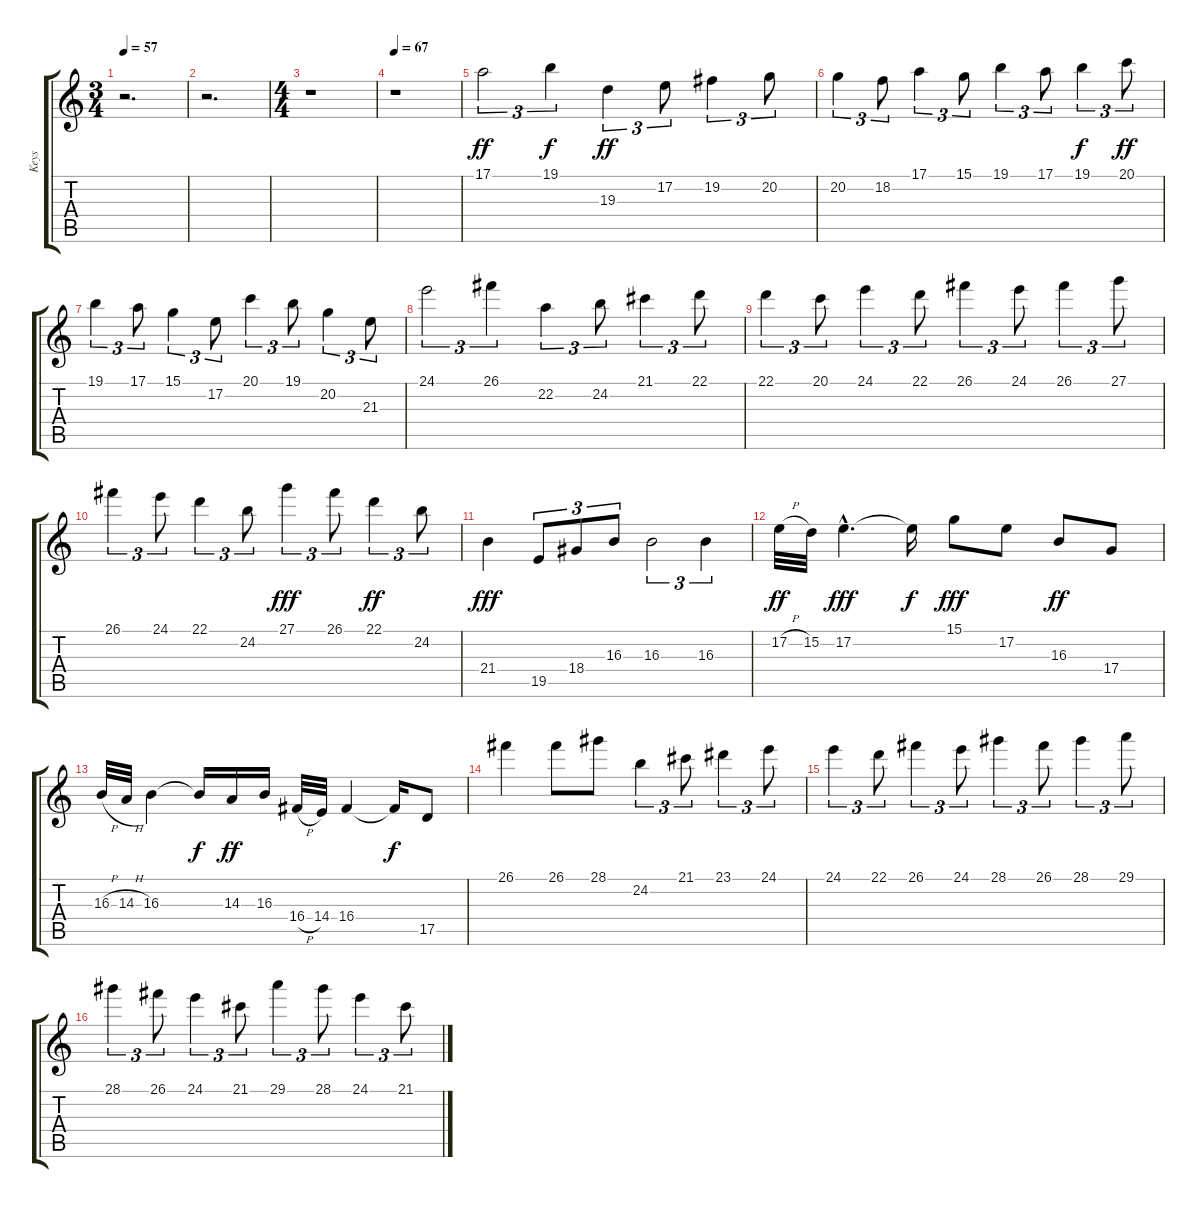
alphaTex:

\track ("Keys" "Keys") {instrument lead1square}
\staff {score tabs}
\tuning (E4 B3 G3 D3 A2 E2) {hide}
\ts (3 4)
\tempo 57
\clef g2
\ks c
r.2{d dy fff} |
r.2{d} |
\ts (4 4)
r.1 |
\tempo 67
r.1 |
17.1.2{tu (3 2) dy ff balance 11} 19.1.4{tu (3 2) dy f} 19.3.4{tu (3 2) dy ff} 17.2.8{tu (3 2)} 19.2.4{tu (3 2)} 20.2.8{tu (3 2)} |
20.2.4{tu (3 2)} 18.2.8{tu (3 2)} 17.1.4{tu (3 2)} 15.1.8{tu (3 2)} 19.1.4{tu (3 2)} 17.1.8{tu (3 2)} 19.1.4{tu (3 2) dy f} 20.1.8{tu (3 2) dy ff} |
19.1.4{tu (3 2)} 17.1.8{tu (3 2)} 15.1.4{tu (3 2)} 17.2.8{tu (3 2)} 20.1.4{tu (3 2)} 19.1.8{tu (3 2)} 20.2.4{tu (3 2)} 21.3.8{tu (3 2)} |
24.1.2{tu (3 2)} 26.1.4{tu (3 2)} 22.2.4{tu (3 2)} 24.2.8{tu (3 2)} 21.1.4{tu (3 2)} 22.1.8{tu (3 2)} |
22.1.4{tu (3 2)} 20.1.8{tu (3 2)} 24.1.4{tu (3 2)} 22.1.8{tu (3 2)} 26.1.4{tu (3 2)} 24.1.8{tu (3 2)} 26.1.4{tu (3 2)} 27.1.8{tu (3 2)} |
26.1.4{tu (3 2)} 24.1.8{tu (3 2)} 22.1.4{tu (3 2)} 24.2.8{tu (3 2)} 27.1.4{tu (3 2) dy fff} 26.1.8{tu (3 2)} 22.1.4{tu (3 2) dy ff} 24.2.8{tu (3 2)} |
21.4.4{dy fff balance 8} 19.5.8{tu (3 2)} 18.4.8{tu (3 2)} 16.3.8{tu (3 2)} 16.3.2{tu (3 2)} 16.3.4{tu (3 2)} |
17.2{h}.32{dy ff} 15.2.32 17.2{hac}.4{d dy fff} 17.2{t}.16{dy f} 15.1.8{dy fff} 17.2.8 16.3.8{dy ff} 17.4.8 |
16.3{h}.32 14.3{h}.32 16.3.4 16.3{t}.16{dy f} 14.3.16{dy ff} 16.3.16 16.4{h}.32 14.4.32 16.4.4 16.4{t}.16{dy f} 17.5.8 |
26.1.4{balance 11} 26.1.8 28.1.8 24.2.4{tu (3 2)} 21.1.8{tu (3 2)} 23.1.4{tu (3 2)} 24.1.8{tu (3 2)} |
24.1.4{tu (3 2)} 22.1.8{tu (3 2)} 26.1.4{tu (3 2)} 24.1.8{tu (3 2)} 28.1.4{tu (3 2)} 26.1.8{tu (3 2)} 28.1.4{tu (3 2)} 29.1.8{tu (3 2)} |
28.1.4{tu (3 2)} 26.1.8{tu (3 2)} 24.1.4{tu (3 2)} 21.1.8{tu (3 2)} 29.1.4{tu (3 2)} 28.1.8{tu (3 2)} 24.1.4{tu (3 2)} 21.1.8{tu (3 2)}
